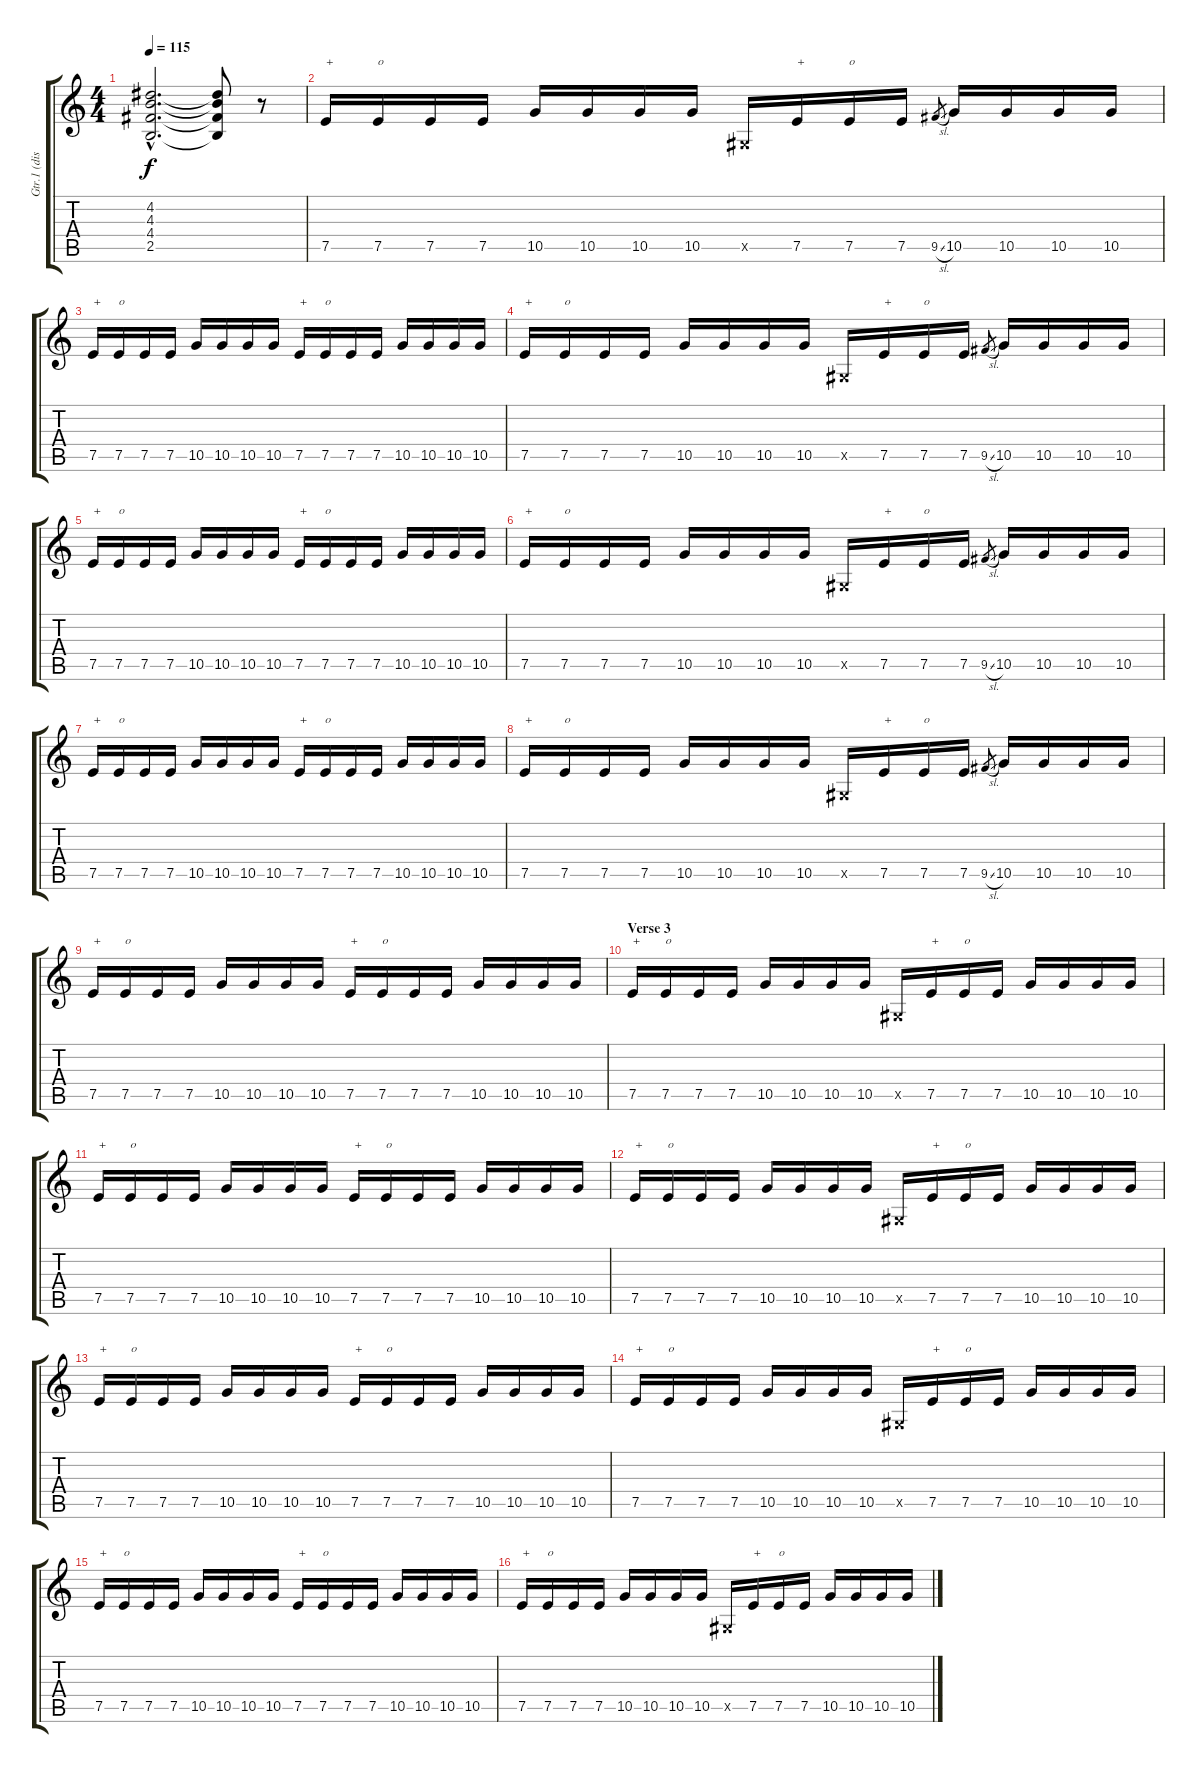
\track ("Gtr.1 (disto.)" "Gtr.1 (dis") {instrument overdrivenguitar}
\staff {score tabs}
\tuning (E4 B3 G3 D3 A2 E2) {hide}
\ts (4 4)
\tempo 115
\clef g2
\ks c
(4.2{hac} 4.3{hac} 4.4{hac} 2.5{hac}).2{d dy f} (4.2{t} 4.3{t} 4.4{t} 2.5{t}).8 r.8 |
7.5.16{txt "+"} 7.5.16{txt "o"} 7.5.16 7.5.16 10.5.16 10.5.16 10.5.16 10.5.16 -1.5{x}.16 7.5.16{txt "+"} 7.5.16{txt "o"} 7.5.16 9.5{sl}.8{gr} 10.5.16 10.5.16 10.5.16 10.5.16 |
7.5.16{txt "+"} 7.5.16{txt "o"} 7.5.16 7.5.16 10.5.16 10.5.16 10.5.16 10.5.16 7.5.16{txt "+"} 7.5.16{txt "o"} 7.5.16 7.5.16 10.5.16 10.5.16 10.5.16 10.5.16 |
7.5.16{txt "+"} 7.5.16{txt "o"} 7.5.16 7.5.16 10.5.16 10.5.16 10.5.16 10.5.16 -1.5{x}.16 7.5.16{txt "+"} 7.5.16{txt "o"} 7.5.16 9.5{sl}.8{gr} 10.5.16 10.5.16 10.5.16 10.5.16 |
7.5.16{txt "+"} 7.5.16{txt "o"} 7.5.16 7.5.16 10.5.16 10.5.16 10.5.16 10.5.16 7.5.16{txt "+"} 7.5.16{txt "o"} 7.5.16 7.5.16 10.5.16 10.5.16 10.5.16 10.5.16 |
7.5.16{txt "+"} 7.5.16{txt "o"} 7.5.16 7.5.16 10.5.16 10.5.16 10.5.16 10.5.16 -1.5{x}.16 7.5.16{txt "+"} 7.5.16{txt "o"} 7.5.16 9.5{sl}.8{gr} 10.5.16 10.5.16 10.5.16 10.5.16 |
7.5.16{txt "+"} 7.5.16{txt "o"} 7.5.16 7.5.16 10.5.16 10.5.16 10.5.16 10.5.16 7.5.16{txt "+"} 7.5.16{txt "o"} 7.5.16 7.5.16 10.5.16 10.5.16 10.5.16 10.5.16 |
7.5.16{txt "+"} 7.5.16{txt "o"} 7.5.16 7.5.16 10.5.16 10.5.16 10.5.16 10.5.16 -1.5{x}.16 7.5.16{txt "+"} 7.5.16{txt "o"} 7.5.16 9.5{sl}.8{gr} 10.5.16 10.5.16 10.5.16 10.5.16 |
7.5.16{txt "+"} 7.5.16{txt "o"} 7.5.16 7.5.16 10.5.16 10.5.16 10.5.16 10.5.16 7.5.16{txt "+"} 7.5.16{txt "o"} 7.5.16 7.5.16 10.5.16 10.5.16 10.5.16 10.5.16 |
\section ("" "Verse 3")
7.5.16{txt "+"} 7.5.16{txt "o"} 7.5.16 7.5.16 10.5.16 10.5.16 10.5.16 10.5.16 -1.5{x}.16 7.5.16{txt "+"} 7.5.16{txt "o"} 7.5.16 10.5.16 10.5.16 10.5.16 10.5.16 |
7.5.16{txt "+"} 7.5.16{txt "o"} 7.5.16 7.5.16 10.5.16 10.5.16 10.5.16 10.5.16 7.5.16{txt "+"} 7.5.16{txt "o"} 7.5.16 7.5.16 10.5.16 10.5.16 10.5.16 10.5.16 |
7.5.16{txt "+"} 7.5.16{txt "o"} 7.5.16 7.5.16 10.5.16 10.5.16 10.5.16 10.5.16 -1.5{x}.16 7.5.16{txt "+"} 7.5.16{txt "o"} 7.5.16 10.5.16 10.5.16 10.5.16 10.5.16 |
7.5.16{txt "+"} 7.5.16{txt "o"} 7.5.16 7.5.16 10.5.16 10.5.16 10.5.16 10.5.16 7.5.16{txt "+"} 7.5.16{txt "o"} 7.5.16 7.5.16 10.5.16 10.5.16 10.5.16 10.5.16 |
7.5.16{txt "+"} 7.5.16{txt "o"} 7.5.16 7.5.16 10.5.16 10.5.16 10.5.16 10.5.16 -1.5{x}.16 7.5.16{txt "+"} 7.5.16{txt "o"} 7.5.16 10.5.16 10.5.16 10.5.16 10.5.16 |
7.5.16{txt "+"} 7.5.16{txt "o"} 7.5.16 7.5.16 10.5.16 10.5.16 10.5.16 10.5.16 7.5.16{txt "+"} 7.5.16{txt "o"} 7.5.16 7.5.16 10.5.16 10.5.16 10.5.16 10.5.16 |
7.5.16{txt "+"} 7.5.16{txt "o"} 7.5.16 7.5.16 10.5.16 10.5.16 10.5.16 10.5.16 -1.5{x}.16 7.5.16{txt "+"} 7.5.16{txt "o"} 7.5.16 10.5.16 10.5.16 10.5.16 10.5.16
